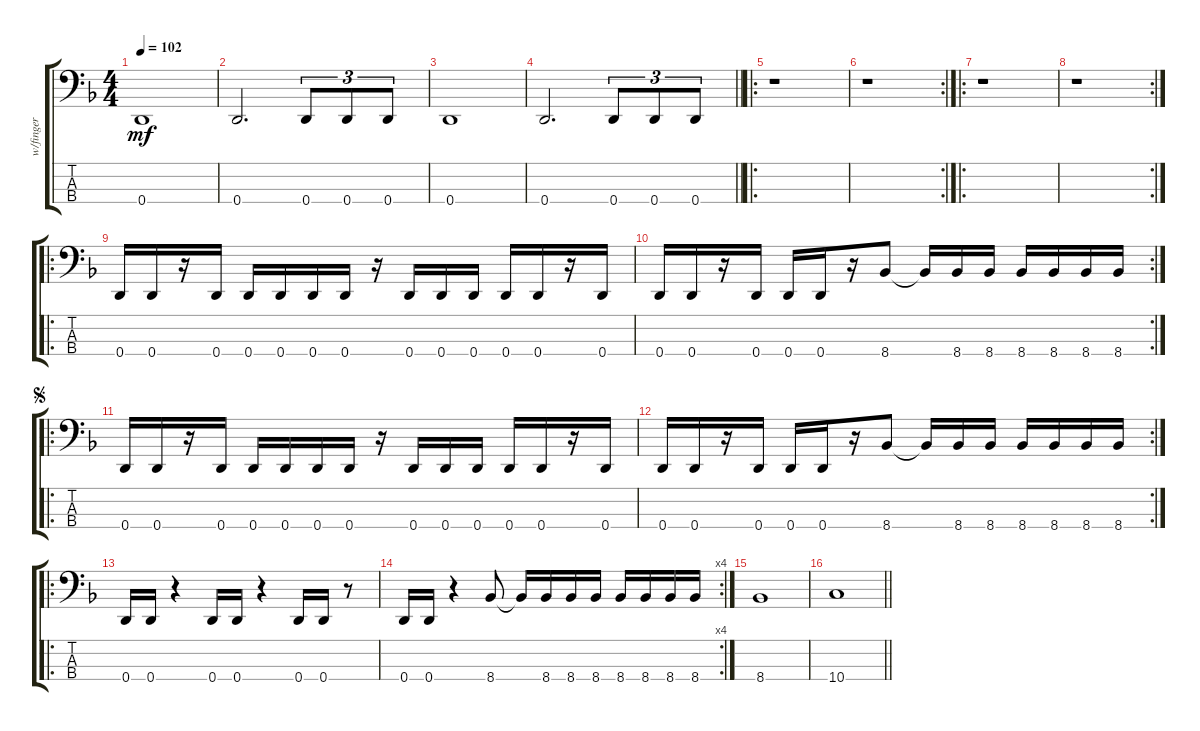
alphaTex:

\track ("w/finger" "w/finger") {instrument electricbassfinger}
\staff {score tabs}
\tuning (G2 D2 A1 D1) {hide}
\ts (4 4)
\tempo 102
\clef f4
\ks f
0.4.1{dy mf instrument electricbassfinger} |
0.4.2{d} 0.4.8{tu (3 2)} 0.4.8{tu (3 2)} 0.4.8{tu (3 2)} |
0.4.1 |
\barLineRight lightlight
0.4.2{d} 0.4.8{tu (3 2)} 0.4.8{tu (3 2)} 0.4.8{tu (3 2)} |
\ro
r.1 |
\rc 2
r.1 |
\ro
r.1 |
\rc 2
r.1 |
\ro
0.4.16 0.4.16 r.16 0.4.16 0.4.16 0.4.16 0.4.16 0.4.16 r.16 0.4.16 0.4.16 0.4.16 0.4.16 0.4.16 r.16 0.4.16 |
\rc 2
0.4.16 0.4.16 r.16 0.4.16 0.4.16 0.4.16 r.16 8.4.8 8.4{t}.16 8.4.16 8.4.16 8.4.16 8.4.16 8.4.16 8.4.16 |
\ro
\jump segno
0.4.16 0.4.16 r.16 0.4.16 0.4.16 0.4.16 0.4.16 0.4.16 r.16 0.4.16 0.4.16 0.4.16 0.4.16 0.4.16 r.16 0.4.16 |
\rc 2
0.4.16 0.4.16 r.16 0.4.16 0.4.16 0.4.16 r.16 8.4.8 8.4{t}.16 8.4.16 8.4.16 8.4.16 8.4.16 8.4.16 8.4.16 |
\ro
0.4.16 0.4.16 r.4 0.4.16 0.4.16 r.4 0.4.16 0.4.16 r.8 |
\rc 4
0.4.16 0.4.16 r.4 8.4.8 8.4{t}.16 8.4.16 8.4.16 8.4.16 8.4.16 8.4.16 8.4.16 8.4.16 |
8.4.1 |
\barLineRight lightlight
10.4.1
